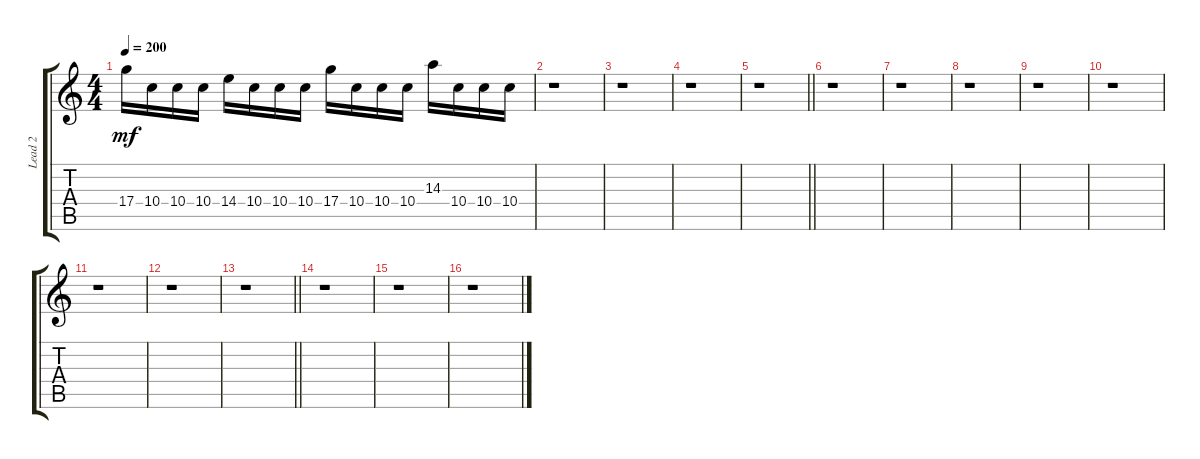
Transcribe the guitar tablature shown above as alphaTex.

\track ("Lead 2" "Lead 2") {instrument distortionguitar}
\staff {score tabs}
\tuning (E4 B3 G3 D3 A2 E2) {hide}
\ts (4 4)
\tempo 200
\clef g2
\ks c
17.4.16{dy mf} 10.4.16 10.4.16 10.4.16 14.4.16 10.4.16 10.4.16 10.4.16 17.4.16 10.4.16 10.4.16 10.4.16 14.3.16 10.4.16 10.4.16 10.4.16 |
r.1 |
r.1 |
r.1 |
\barLineRight lightlight
r.1 |
\section ("" "")
r.1 |
r.1 |
r.1 |
r.1 |
r.1 |
r.1 |
r.1 |
\barLineRight lightlight
r.1 |
\section ("" "")
r.1 |
r.1 |
r.1
